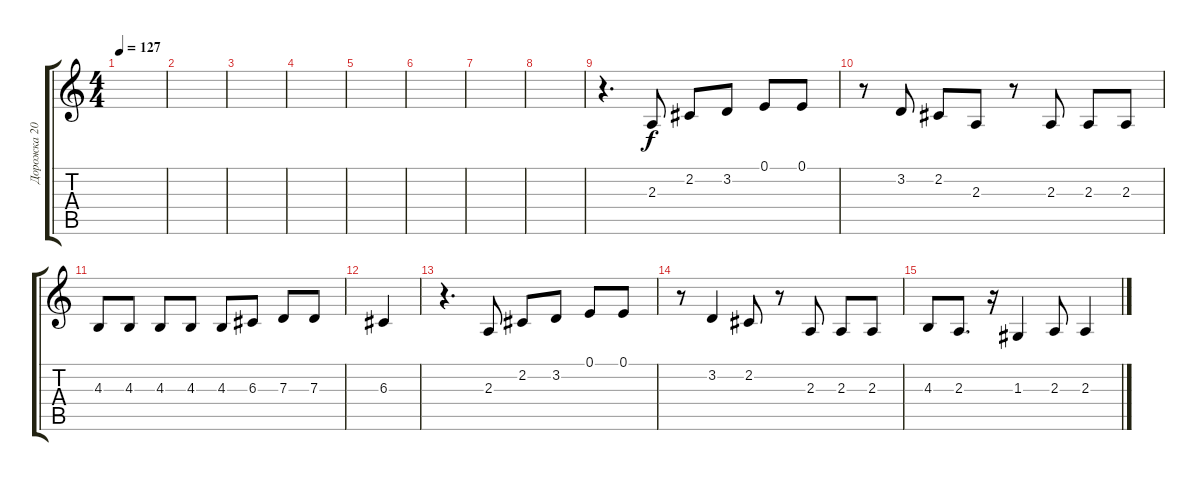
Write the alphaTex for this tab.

\track ("Дорожка 20" "Дорожка 20") {instrument synthvoice}
\staff {score tabs}
\tuning (E4 B3 G3 D3 A2 E2) {hide}
\ts (4 4)
\tempo 127
\clef g2
\ks c
|
|
|
|
|
|
|
|
r.4{d} 2.3.8 2.2.8 3.2.8 0.1.8 0.1.8 |
r.8 3.2.8 2.2.8 2.3.8 r.8 2.3.8 2.3.8 2.3.8 |
4.3.8 4.3.8 4.3.8 4.3.8 4.3.8 6.3.8 7.3.8 7.3.8 |
6.3.4 |
r.4{d} 2.3.8 2.2.8 3.2.8 0.1.8 0.1.8 |
r.8 3.2.4 2.2.8 r.8 2.3.8 2.3.8 2.3.8 |
4.3.8 2.3.8{d} r.16 1.3.4 2.3.8 2.3.4
